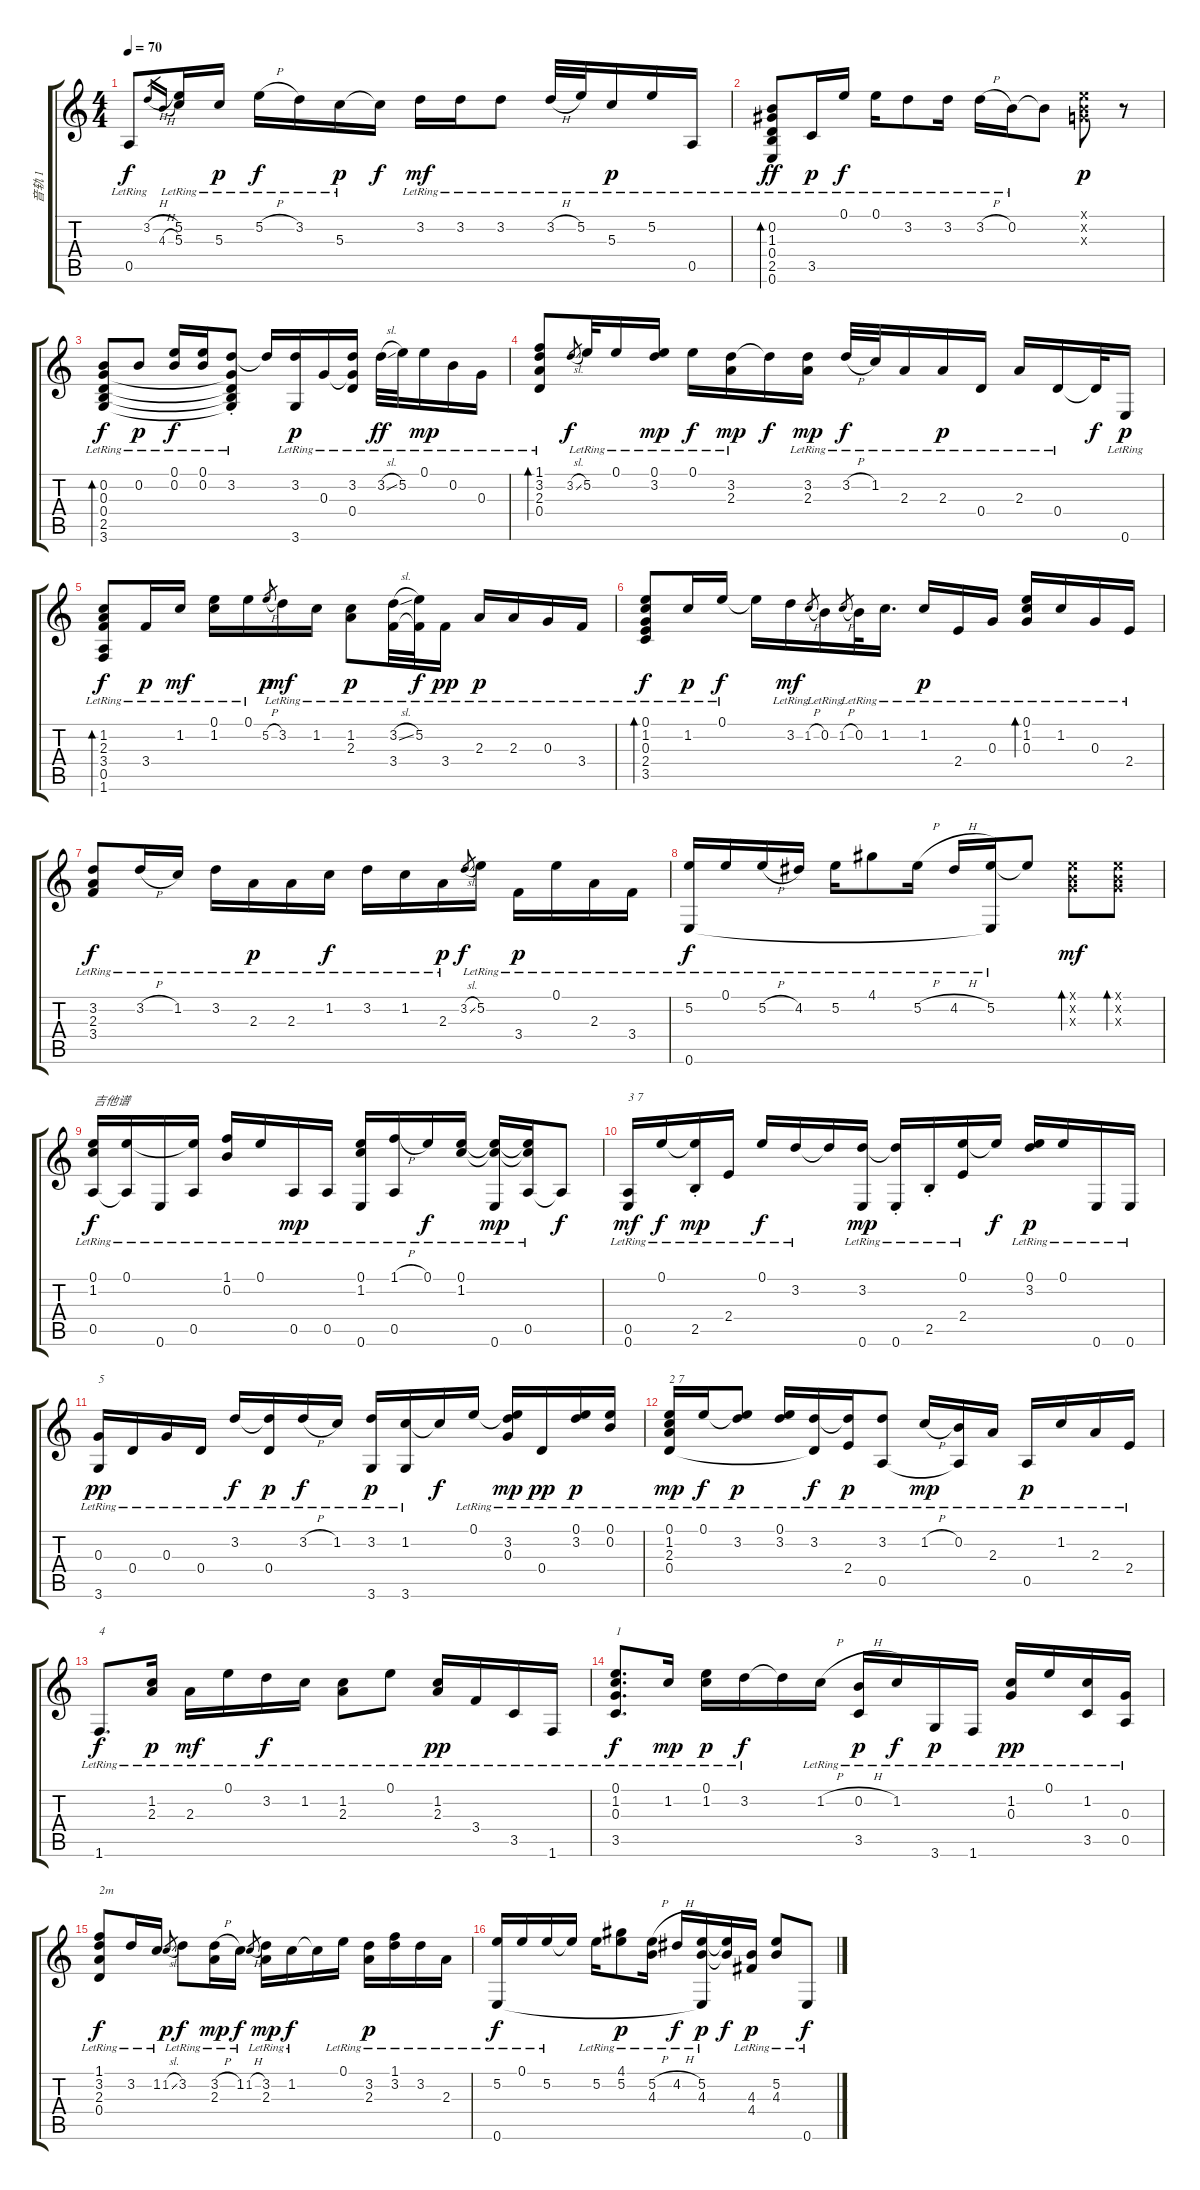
\track ("音轨 1" "音轨 1") {instrument acousticguitarnylon}
\staff {score tabs}
\tuning (E4 B3 G3 D3 A2 E2) {hide}
\ts (4 4)
\tempo 70
\clef g2
\ks c
0.5{lr}.8{dy f} 3.2{h}.16{gr} 4.3{h}.16{gr} (5.2{lr} 5.3{lr}).16 5.3{lr}.16{dy p} 5.2{h lr}.16{dy f} 3.2{lr}.16 5.3{lr}.16{dy p} 5.3{t}.16{dy f} 3.2{lr}.16{dy mf} 3.2{lr}.16 3.2{lr}.8 3.2{h lr}.32 5.2{lr}.32 5.3{lr}.16{dy p} 5.2{lr}.16 0.5{lr}.16 |
(0.2{lr} 1.3{lr} 0.4{lr} 2.5{lr} 0.6{lr}).8{bd 30 dy ff} 3.5{lr}.16{dy p} 0.1{lr}.16{dy f} 0.1{lr}.16 3.2{lr}.8 3.2{lr}.16 3.2{h lr}.16 0.2{lr}.16 0.2{t}.8 (0.1{x} 0.2{x} 0.3{x}).8{dy p} r.8 |
(0.2{lr} 0.3{lr} 0.4{lr} 2.5{lr} 3.6{lr}).8{bd 120 dy f} 0.2{lr}.8{dy p} (0.1{lr} 0.2{lr}).16{dy f} (0.1{lr} 0.2{lr}).16 (3.2{st lr} 0.3{t} 0.4{t} 2.5{t} 3.6{t}).8 3.2{t}.16 (3.2{lr} 3.6{lr}).16{dy p} 0.3{lr}.16 (3.2{lr} 0.3{t} 0.4{lr}).16 3.2{sl lr}.32{dy ff} 5.2{lr}.32 0.1{lr}.16{dy mp} 0.2{lr}.16 0.3{lr}.16 |
(1.1{lr} 3.2{lr} 2.3{lr} 0.4{lr}).8{bd 30} 3.2{sl}.8{gr dy f} 5.2{lr}.32 0.1{lr}.16 (0.1{lr} 3.2{lr}).16{dy mp} 0.1{lr}.16{dy f} (3.2{lr} 2.3{lr}).16{dy mp} 3.2{t}.16{dy f} (3.2{lr} 2.3{lr}).16{dy mp} 3.2{h lr}.32{dy f} 1.2{lr}.32 2.3{lr}.16 2.3{lr}.16{dy p} 0.4{lr}.16 2.3{lr}.16 0.4{lr}.16 0.4{t}.32{dy f} 0.6{lr}.16{dy p} |
(1.2{lr} 2.3{lr} 3.4{lr} 0.5{lr} 1.6{lr}).8{bd 30 dy f} 3.4{lr}.16{dy p} 1.2{lr}.16{dy mf} (0.1{lr} 1.2{lr}).16 0.1{lr}.16 5.2{h}.8{gr dy p} 3.2{lr}.16{dy mf} 1.2{lr}.16 (1.2{lr} 2.3{lr}).8{dy p} (3.2{sl lr} 3.4{lr}).32 (5.2{lr} 3.4{t}).32{dy f} 3.4{lr}.16{dy pp} 2.3{lr}.16{dy p} 2.3{lr}.16 0.3{lr}.16 3.4{lr}.16 |
(0.1{lr} 1.2{lr} 0.3{lr} 2.4{lr} 3.5{lr}).8{bd 30 dy f} 1.2{lr}.16{dy p} 0.1{lr}.16{dy f} 0.1{t}.16 3.2{lr}.16{dy mf} 1.2{h}.8{gr} 0.2{lr}.16 1.2{h}.8{gr} 0.2{lr}.32 1.2{lr}.16{d} 1.2{lr}.16{dy p} 2.4{lr}.16 0.3{lr}.16 (0.1{lr} 1.2{lr} 0.3{lr}).16{bd 30} 1.2{lr}.16 0.3{lr}.16 2.4{lr}.16 |
(3.2{lr} 2.3{lr} 3.4{lr}).8{dy f} 3.2{h lr}.16 1.2{lr}.16 3.2{lr}.16 2.3{lr}.16{dy p} 2.3{lr}.16 1.2{lr}.16{dy f} 3.2{lr}.16 1.2{lr}.16 2.3{lr}.16{dy p} 3.2{sl}.8{gr dy f} 5.2{lr}.16 3.4{lr}.16{dy p} 0.1{lr}.16 2.3{lr}.16 3.4{lr}.16 |
(5.2{lr} 0.6{lr}).16{dy f} 0.1{lr}.16 5.2{h lr}.16 4.2{lr}.16 5.2{lr}.16 4.1{lr}.8 5.2{h lr}.16 4.2{h lr}.16 (5.2{lr} 0.6{t}).16 5.2{t}.8 (0.1{x} 0.2{x} 0.3{x}).8{bd 30 dy mf} (0.1{x} 0.2{x} 0.3{x}).8{bd 30} |
(0.1{lr} 1.2{lr} 0.5{lr}).16{txt "吉他谱" dy f} (0.1{lr} 0.5{t}).16 0.6{lr}.16 (0.1{t} 0.5{lr}).16 (1.1{lr} 0.2{lr}).16 0.1{lr}.16 0.5{lr}.16{dy mp} 0.5{lr}.16 (0.1{lr} 1.2{lr} 0.6{lr}).16 (1.1{h lr} 0.5{lr}).16 0.1{lr}.16{dy f} (0.1{lr} 1.2{lr}).16 (0.1{t} 1.2{t} 0.6{lr}).16{dy mp} (0.1{t} 1.2{t} 0.5{lr}).16 0.5{t}.8{dy f} |
(0.5{lr} 0.6{lr}).16{txt "3 7" dy mf} 0.1{lr}.16{dy f} (0.1{t} 2.5{st lr}).16{dy mp} 2.4{lr}.16 0.1{lr}.16{dy f} 3.2{lr}.16 3.2{t}.16 (3.2{lr} 0.6{lr}).16{dy mp} (3.2{t} 0.6{st lr}).16 2.5{st lr}.16 (0.1{lr} 2.4{lr}).16 0.1{t}.16{dy f} (0.1{lr} 3.2{lr}).16{dy p} 0.1{lr}.16 0.6{lr}.16 0.6{lr}.16 |
(0.3{lr} 3.6{lr}).16{txt "5" dy pp} 0.4{lr}.16 0.3{lr}.16 0.4{lr}.16 3.2{lr}.16{dy f} (3.2{t} 0.4{lr}).16{dy p} 3.2{h lr}.16{dy f} 1.2{lr}.16 (3.2{lr} 3.6{lr}).16{dy p} (1.2{lr} 3.6{lr}).16 1.2{t}.16{dy f} 0.1{lr}.16 (0.1{t} 3.2{lr} 0.3{lr}).16{dy mp} 0.4{lr}.16{dy pp} (0.1{lr} 3.2{lr}).16{dy p} (0.1{lr} 0.2{lr}).16 |
(0.1{lr} 1.2{lr} 2.3{lr} 0.4{lr}).16{txt "2 7" dy mp} 0.1{lr}.16{dy f} (0.1{t} 3.2{lr}).8{dy p} (0.1{lr} 3.2{lr}).16 (3.2{lr} 0.4{t}).16{dy f} (3.2{t} 2.4{lr}).16{dy p} (3.2{lr} 0.5{lr}).8 1.2{h lr}.16{dy mp} (0.2{lr} 0.5{t}).16 2.3{lr}.16 0.5{lr}.16{dy p} 1.2{lr}.16 2.3{lr}.16 2.4{lr}.16 |
1.6{lr}.8{d txt "4" dy f} (1.2{lr} 2.3{lr}).16{dy p} 2.3{lr}.16{dy mf} 0.1{lr}.16 3.2{lr}.16{dy f} 1.2{lr}.16 (1.2{lr} 2.3{lr}).8 0.1{lr}.8 (1.2{lr} 2.3{lr}).16{dy pp} 3.4{lr}.16 3.5{lr}.16 1.6{lr}.16 |
(0.1{lr} 1.2{lr} 0.3{lr} 3.5{lr}).8{d txt "1" dy f} 1.2{lr}.16{dy mp} (0.1{lr} 1.2{lr}).16{dy p} 3.2{lr}.16{dy f} 3.2{t}.16 1.2{h lr}.16 (0.2{h lr} 3.5{lr}).16{dy p} 1.2{lr}.16{dy f} 3.6{lr}.16{dy p} 1.6{lr}.16 (1.2{lr} 0.3{lr}).16{dy pp} 0.1{lr}.16 (1.2{lr} 3.5{lr}).16 (0.3{lr} 0.5{lr}).16 |
(1.1{lr} 3.2{lr} 2.3{lr} 0.4{lr}).8{txt "2m" dy f} 3.2{lr}.16 1.2{lr}.16 1.2{sl}.8{gr dy p} 3.2{lr}.8{dy f} (3.2{h lr} 2.3{lr}).16{dy mp} 1.2{lr}.16{dy f} 1.2{h}.8{gr} (3.2{lr} 2.3{lr}).16{dy mp} 1.2{lr}.16{dy f} 1.2{t}.16 0.1{lr}.16 (3.2{lr} 2.3{lr}).16{dy p} (1.1{lr} 3.2{lr}).16 3.2{lr}.16 2.3{lr}.16 |
(5.2{lr} 0.6{lr}).16{dy f} 0.1{lr}.16 5.2{lr}.16 5.2{t}.16 5.2{lr}.16 (4.1{lr} 5.2{lr}).8{dy p} (5.2{h lr} 4.3{lr}).16 4.2{h lr}.16{dy f} (5.2{lr} 4.3{lr} 0.6{t}).16{dy p} (5.2{t} 4.3{t}).16{dy f} (4.3{lr} 4.4{lr}).16{dy p} (5.2{lr} 4.3{lr}).8 0.6{lr}.8{dy f}
